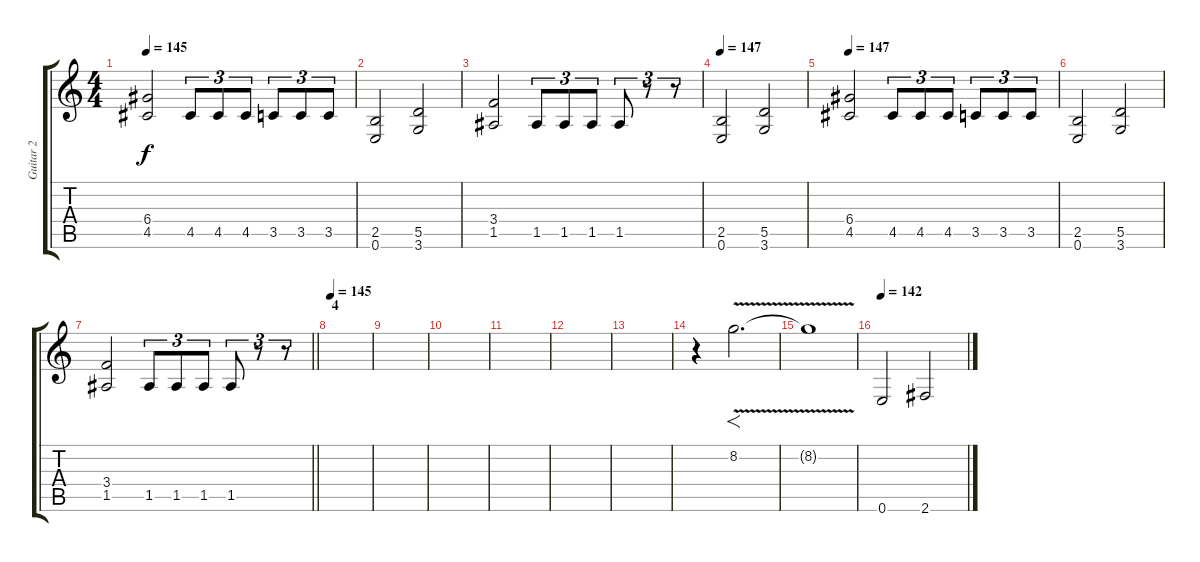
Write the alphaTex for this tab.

\track ("Guitar 2" "Guitar 2") {instrument acousticguitarsteel}
\staff {score tabs}
\tuning (E4 B3 G3 D3 A2 E2) {hide}
\ts (4 4)
\tempo 145
\clef g2
\ks c
(6.4 4.5).2{dy f} 4.5.8{tu (3 2)} 4.5.8{tu (3 2)} 4.5.8{tu (3 2)} 3.5.8{tu (3 2)} 3.5.8{tu (3 2)} 3.5.8{tu (3 2)} |
(2.5 0.6).2 (5.5 3.6).2 |
(3.4 1.5).2 1.5.8{tu (3 2)} 1.5.8{tu (3 2)} 1.5.8{tu (3 2)} 1.5.8{tu (3 2)} r.8{tu (3 2)} r.8{tu (3 2)} |
\tempo 147
(2.5 0.6).2 (5.5 3.6).2 |
\tempo 147
(6.4 4.5).2 4.5.8{tu (3 2)} 4.5.8{tu (3 2)} 4.5.8{tu (3 2)} 3.5.8{tu (3 2)} 3.5.8{tu (3 2)} 3.5.8{tu (3 2)} |
(2.5 0.6).2 (5.5 3.6).2 |
\barLineRight lightlight
(3.4 1.5).2 1.5.8{tu (3 2)} 1.5.8{tu (3 2)} 1.5.8{tu (3 2)} 1.5.8{tu (3 2)} r.8{tu (3 2)} r.8{tu (3 2)} |
\section ("" "4")
\tempo 145
|
|
|
|
|
|
r.4 8.2{v}.2{f d} |
8.2{t}.1 |
\tempo 150
\tempo 142
0.6.2 2.6.2
